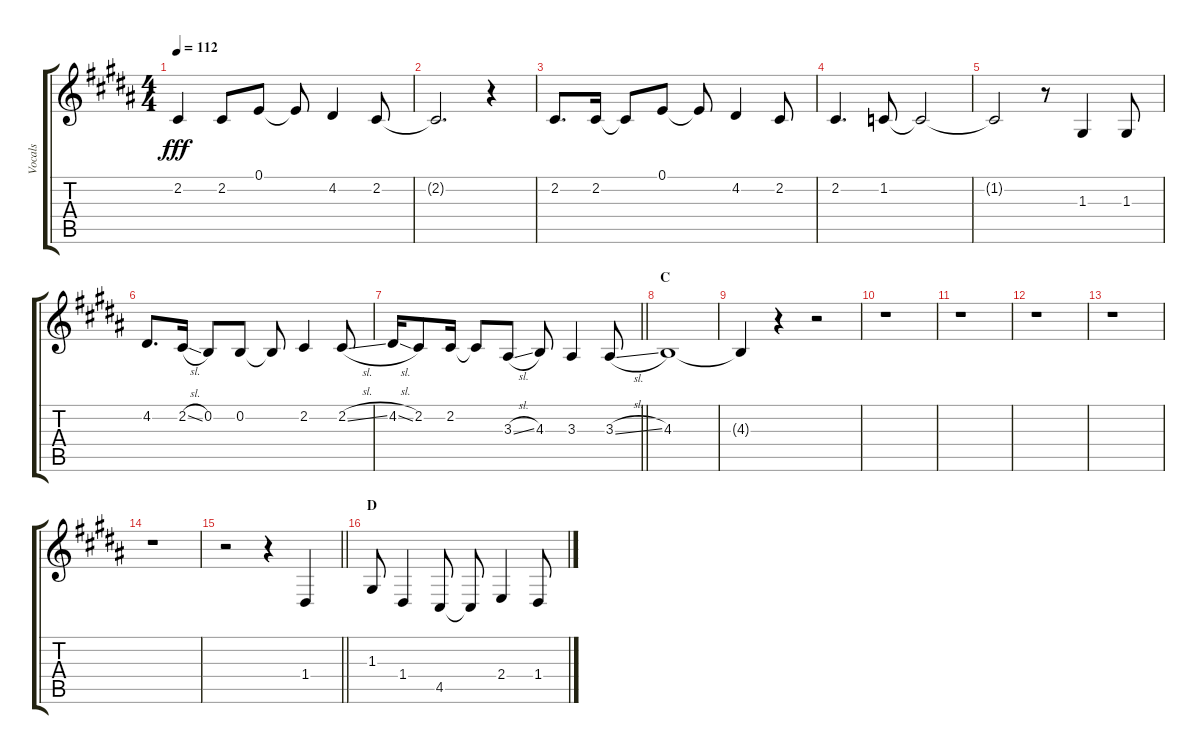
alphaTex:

\track ("Vocals" "Vocals") {instrument voiceoohs}
\staff {score tabs}
\tuning (E4 B3 G3 D3 A2 E2) {hide}
\ts (4 4)
\tempo 112
\clef g2
\ks b
2.2.4{dy fff} 2.2.8 0.1.8 0.1{t}.8 4.2.4 2.2.8 |
2.2{t}.2{d} r.4 |
2.2.8{d} 2.2.16 2.2{t}.8 0.1.8 0.1{t}.8 4.2.4 2.2.8 |
2.2.4{d} 1.2.8 1.2{t}.2 |
1.2{t}.2 r.8 1.3.4 1.3.8 |
4.2.8{d} 2.2{sl}.16 0.2.8 0.2.8 0.2{t}.8 2.2.4 2.2{sl}.8 |
\barLineRight lightlight
4.2{sl}.16 2.2.8 2.2.16 2.2{t}.8 3.3{sl}.8 4.3.8 3.3.4 3.3{sl}.8 |
\section ("" "C")
4.3.1 |
4.3{t}.4 r.4 r.2 |
r.1 |
r.1 |
r.1 |
r.1 |
r.1 |
\barLineRight lightlight
r.2 r.4 1.4.4 |
\section ("" "D")
1.3.8 1.4.4 4.5.8 4.5{t}.8 2.4.4 1.4.8
